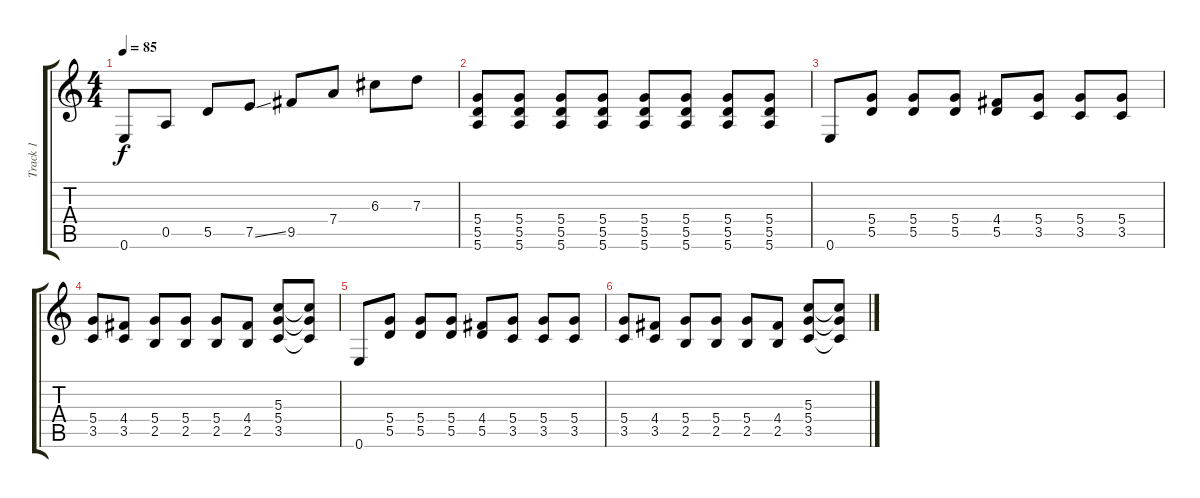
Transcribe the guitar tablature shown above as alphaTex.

\track ("Track 1" "Track 1") {instrument acousticguitarnylon}
\staff {score tabs}
\tuning (E4 B3 G3 D3 A2 E2) {hide}
\ts (4 4)
\tempo 85
\clef g2
\ks c
0.6.8{dy f} 0.5.8 5.5.8 7.5{ss}.8 9.5.8 7.4.8 6.3.8 7.3.8 |
(5.4 5.5 5.6).8 (5.4 5.5 5.6).8 (5.4 5.5 5.6).8 (5.4 5.5 5.6).8 (5.4 5.5 5.6).8 (5.4 5.5 5.6).8 (5.4 5.5 5.6).8 (5.4 5.5 5.6).8 |
0.6.8 (5.4 5.5).8 (5.4 5.5).8 (5.4 5.5).8 (4.4 5.5).8 (5.4 3.5).8 (5.4 3.5).8 (5.4 3.5).8 |
(5.4 3.5).8 (4.4 3.5).8 (5.4 2.5).8 (5.4 2.5).8 (5.4 2.5).8 (4.4 2.5).8 (5.3 5.4 3.5).8 (5.3{t} 5.4{t} 3.5{t}).8 |
0.6.8 (5.4 5.5).8 (5.4 5.5).8 (5.4 5.5).8 (4.4 5.5).8 (5.4 3.5).8 (5.4 3.5).8 (5.4 3.5).8 |
(5.4 3.5).8 (4.4 3.5).8 (5.4 2.5).8 (5.4 2.5).8 (5.4 2.5).8 (4.4 2.5).8 (5.3 5.4 3.5).8 (5.3{t} 5.4{t} 3.5{t}).8
